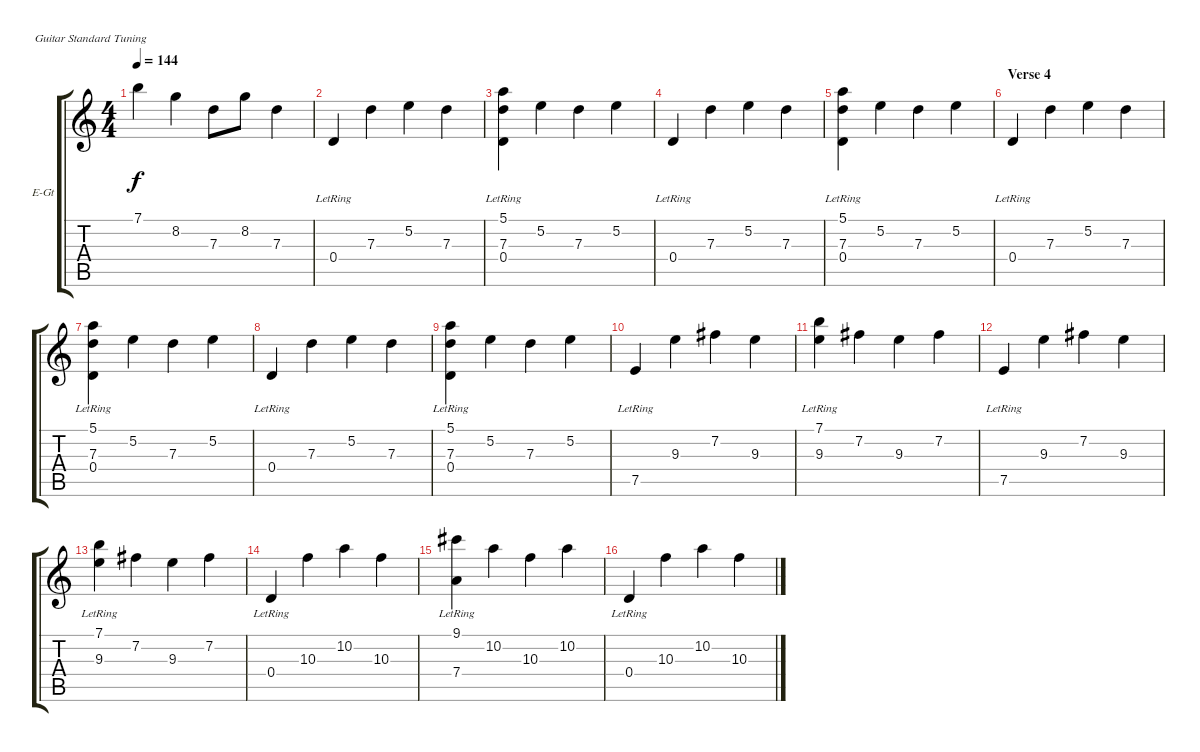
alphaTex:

\bracketExtendMode groupsimilarinstruments
\firstSystemTrackNameOrientation horizontal
\otherSystemsTrackNameOrientation horizontal
\track ("Guitar (Gilmour)" "E-Gt") {multiBarRest instrument electricguitarjazz}
\staff {score tabs}
\tuning (E4 B3 G3 D3 A2 E2)
\ts (4 4)
\tempo 144
\clef g2
\ks c
7.1.4{dy f} 8.2.4 7.3.8 8.2.8 7.3.4 |
0.4{lr}.4 7.3.4 5.2.4 7.3.4 |
(5.1 7.3{lr} 0.4{lr}).4 5.2.4 7.3.4 5.2.4 |
0.4{lr}.4 7.3.4 5.2.4 7.3.4 |
(5.1 7.3{lr} 0.4{lr}).4 5.2.4 7.3.4 5.2.4 |
\section ("" "Verse 4")
0.4{lr}.4 7.3.4 5.2.4 7.3.4 |
(5.1 7.3{lr} 0.4{lr}).4 5.2.4 7.3.4 5.2.4 |
0.4{lr}.4 7.3.4 5.2.4 7.3.4 |
(5.1 7.3{lr} 0.4{lr}).4 5.2.4 7.3.4 5.2.4 |
7.5{lr}.4 9.3.4 7.2.4 9.3.4 |
(7.1 9.3{lr}).4 7.2.4 9.3.4 7.2.4 |
7.5{lr}.4 9.3.4 7.2.4 9.3.4 |
(7.1 9.3{lr}).4 7.2.4 9.3.4 7.2.4 |
0.4{lr}.4 10.3.4 10.2.4 10.3.4 |
(9.1 7.4{lr}).4 10.2.4 10.3.4 10.2.4 |
0.4{lr}.4 10.3.4 10.2.4 10.3.4
